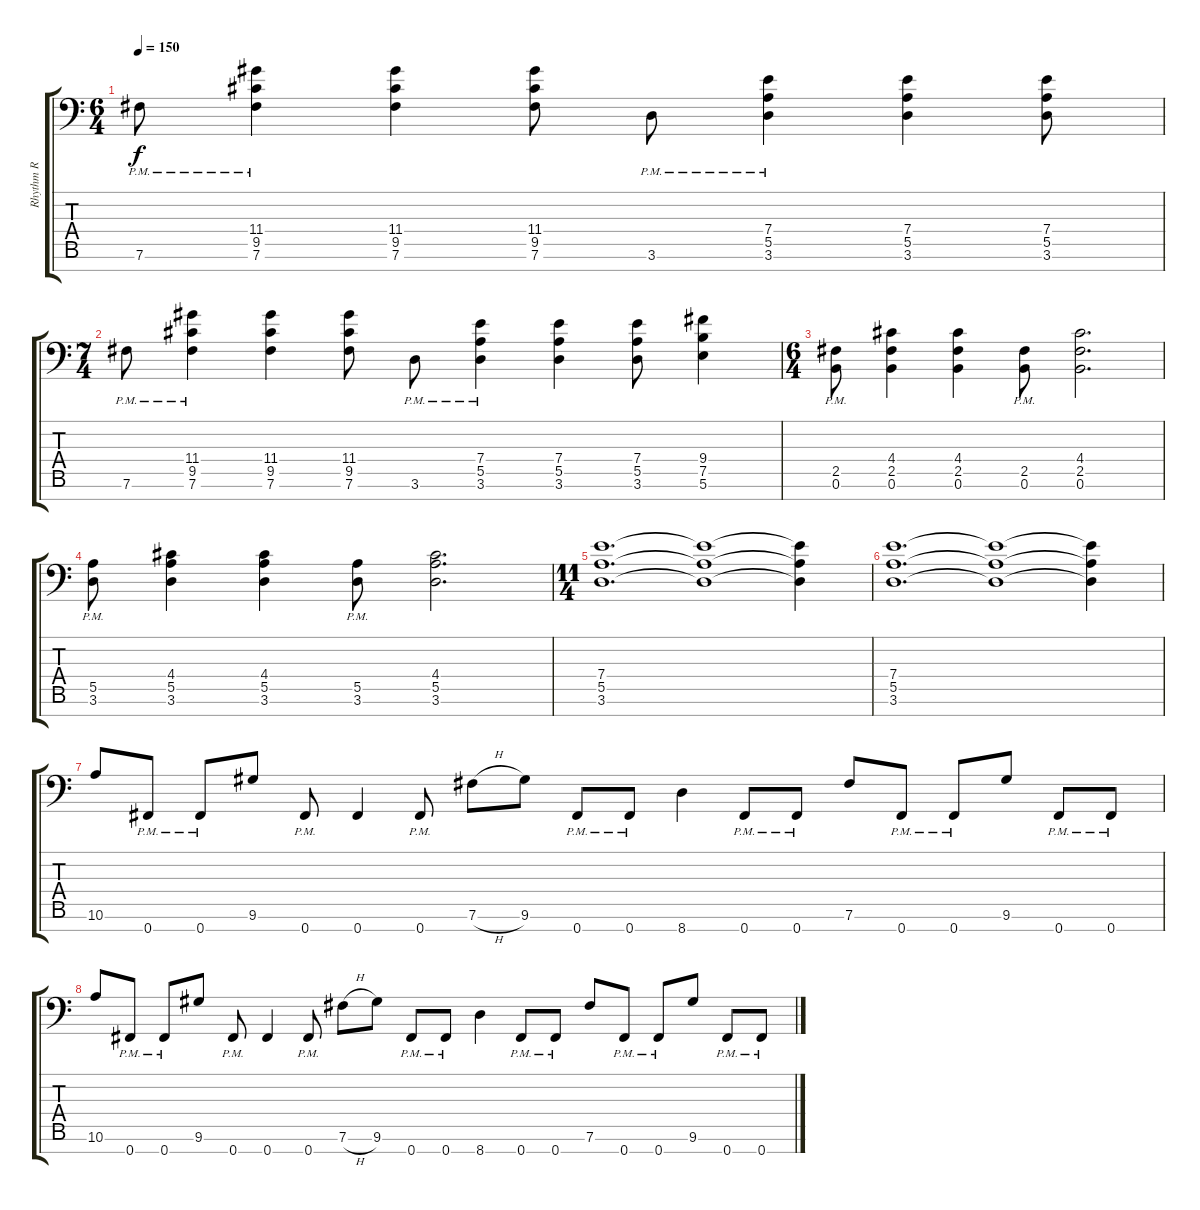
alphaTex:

\track ("Rhythm R" "Rhythm R") {instrument overdrivenguitar}
\staff {score tabs}
\tuning (B3 G3 D3 A2 E2 B1 Gb1) {hide}
\ts (6 4)
\tempo 150
\clef f4
\ks c
7.6{pm}.8{dy f} (11.4{pm} 9.5{pm} 7.6{pm}).4 (11.4 9.5 7.6).4 (11.4 9.5 7.6).8 3.6{pm}.8 (7.4{pm} 5.5{pm} 3.6{pm}).4 (7.4 5.5 3.6).4 (7.4 5.5 3.6).8 |
\ts (7 4)
7.6{pm}.8 (11.4{pm} 9.5{pm} 7.6{pm}).4 (11.4 9.5 7.6).4 (11.4 9.5 7.6).8 3.6{pm}.8 (7.4{pm} 5.5{pm} 3.6{pm}).4 (7.4 5.5 3.6).4 (7.4 5.5 3.6).8 (9.4 7.5 5.6).4 |
\ts (6 4)
(2.5{pm} 0.6{pm}).8 (4.4 2.5 0.6).4 (4.4 2.5 0.6).4 (2.5{pm} 0.6{pm}).8 (4.4 2.5 0.6).2{d} |
(5.5{pm} 3.6{pm}).8 (4.4 5.5 3.6).4 (4.4 5.5 3.6).4 (5.5{pm} 3.6{pm}).8 (4.4 5.5 3.6).2{d} |
\ts (11 4)
(7.4 5.5 3.6).1{d} (7.4{t} 5.5{t} 3.6{t}).1 (7.4{t} 5.5{t} 3.6{t}).4 |
(7.4 5.5 3.6).1{d} (7.4{t} 5.5{t} 3.6{t}).1 (7.4{t} 5.5{t} 3.6{t}).4 |
10.6.8 0.7{pm}.8 0.7{pm}.8 9.6.8 0.7{pm}.8 0.7.4 0.7{pm}.8 7.6{h}.8 9.6.8 0.7{pm}.8 0.7{pm}.8 8.7.4 0.7{pm}.8 0.7{pm}.8 7.6.8 0.7{pm}.8 0.7{pm}.8 9.6.8 0.7{pm}.8 0.7{pm}.8 |
10.6.8 0.7{pm}.8 0.7{pm}.8 9.6.8 0.7{pm}.8 0.7.4 0.7{pm}.8 7.6{h}.8 9.6.8 0.7{pm}.8 0.7{pm}.8 8.7.4 0.7{pm}.8 0.7{pm}.8 7.6.8 0.7{pm}.8 0.7{pm}.8 9.6.8 0.7{pm}.8 0.7{pm}.8
